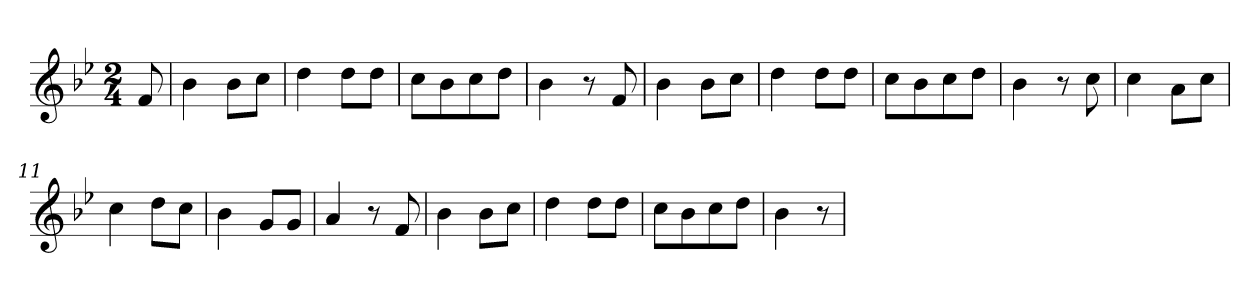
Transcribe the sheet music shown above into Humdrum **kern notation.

**kern
*part1
*staff1
*clefG2
*k[b-e-]
*B-:
*M2/4
=1
8f/
=2
4b-\
8b-\L
8cc\J
=3
4dd\
8dd\L
8dd\J
=4
8cc\L
8b-\
8cc\
8dd\J
=5
4b-\
8r
8f/
=6
4b-\
8b-\L
8cc\J
=7
4dd\
8dd\L
8dd\J
=8
8cc\L
8b-\
8cc\
8dd\J
=9
4b-\
8r
8cc\
=10
4cc\
8a\L
8cc\J
=11
4cc\
8dd\L
8cc\J
=12
4b-\
8g/L
8g/J
=13
4a/
8r
8f/
!!LO:LB:g=z
=14
4b-\
8b-\L
8cc\J
=15
4dd\
8dd\L
8dd\J
=16
8cc\L
8b-\
8cc\
8dd\J
=17
4b-\
8r
=
*-
